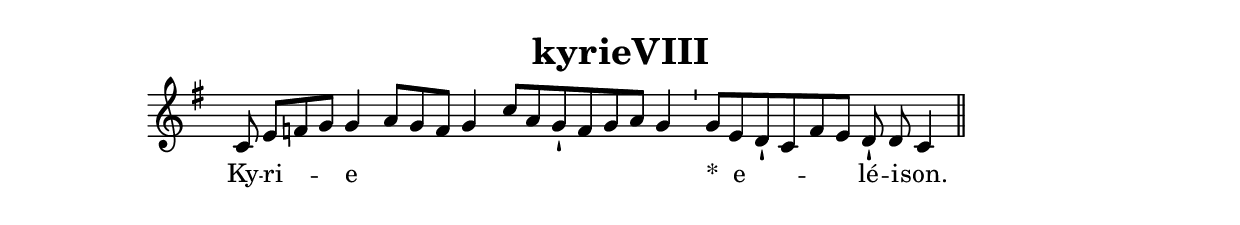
\version "2.18"

\header {
  title = "kyrieVIII"
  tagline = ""
  composer = ""
}

\paper {
 #(include-special-characters)
}

MusiqueTheme = {
 \key c\major
%1
 f'8 a'8[( bes'8 c''8])] c''4( d''8[ c''8 bes'8] c''4 f''8[ d''8 c''8-! bes'8 c''8 d''8] c''4)
%2
 \bar "'"
%3
 c''8[( a'8 g'8-! f'8 bes'8 a'8)] g'8-! g'8 f'4
%4
 \bar "||"
}

Paroles = \lyricmode {
%1
Ky -- ri -- e
%2
%3
&zwj;*__e -- lé -- i -- son.
%4

}

\score{
  <<
    \new Staff <<
      \set Staff.midiInstrument = "flute"
      \set Staff.autoBeaming = ##f
      \new Voice = "theme" {
        \cadenzaOn \transpose c g, {\MusiqueTheme}
      }
    >>
    \new Lyrics \lyricsto theme {
      \Paroles
    }
  >>
  \layout{
    \context {
      \Staff
      \override TimeSignature #'stencil = #point-stencil
      \override Slur #'stencil = ##f
    }
  }
  \midi{}
}